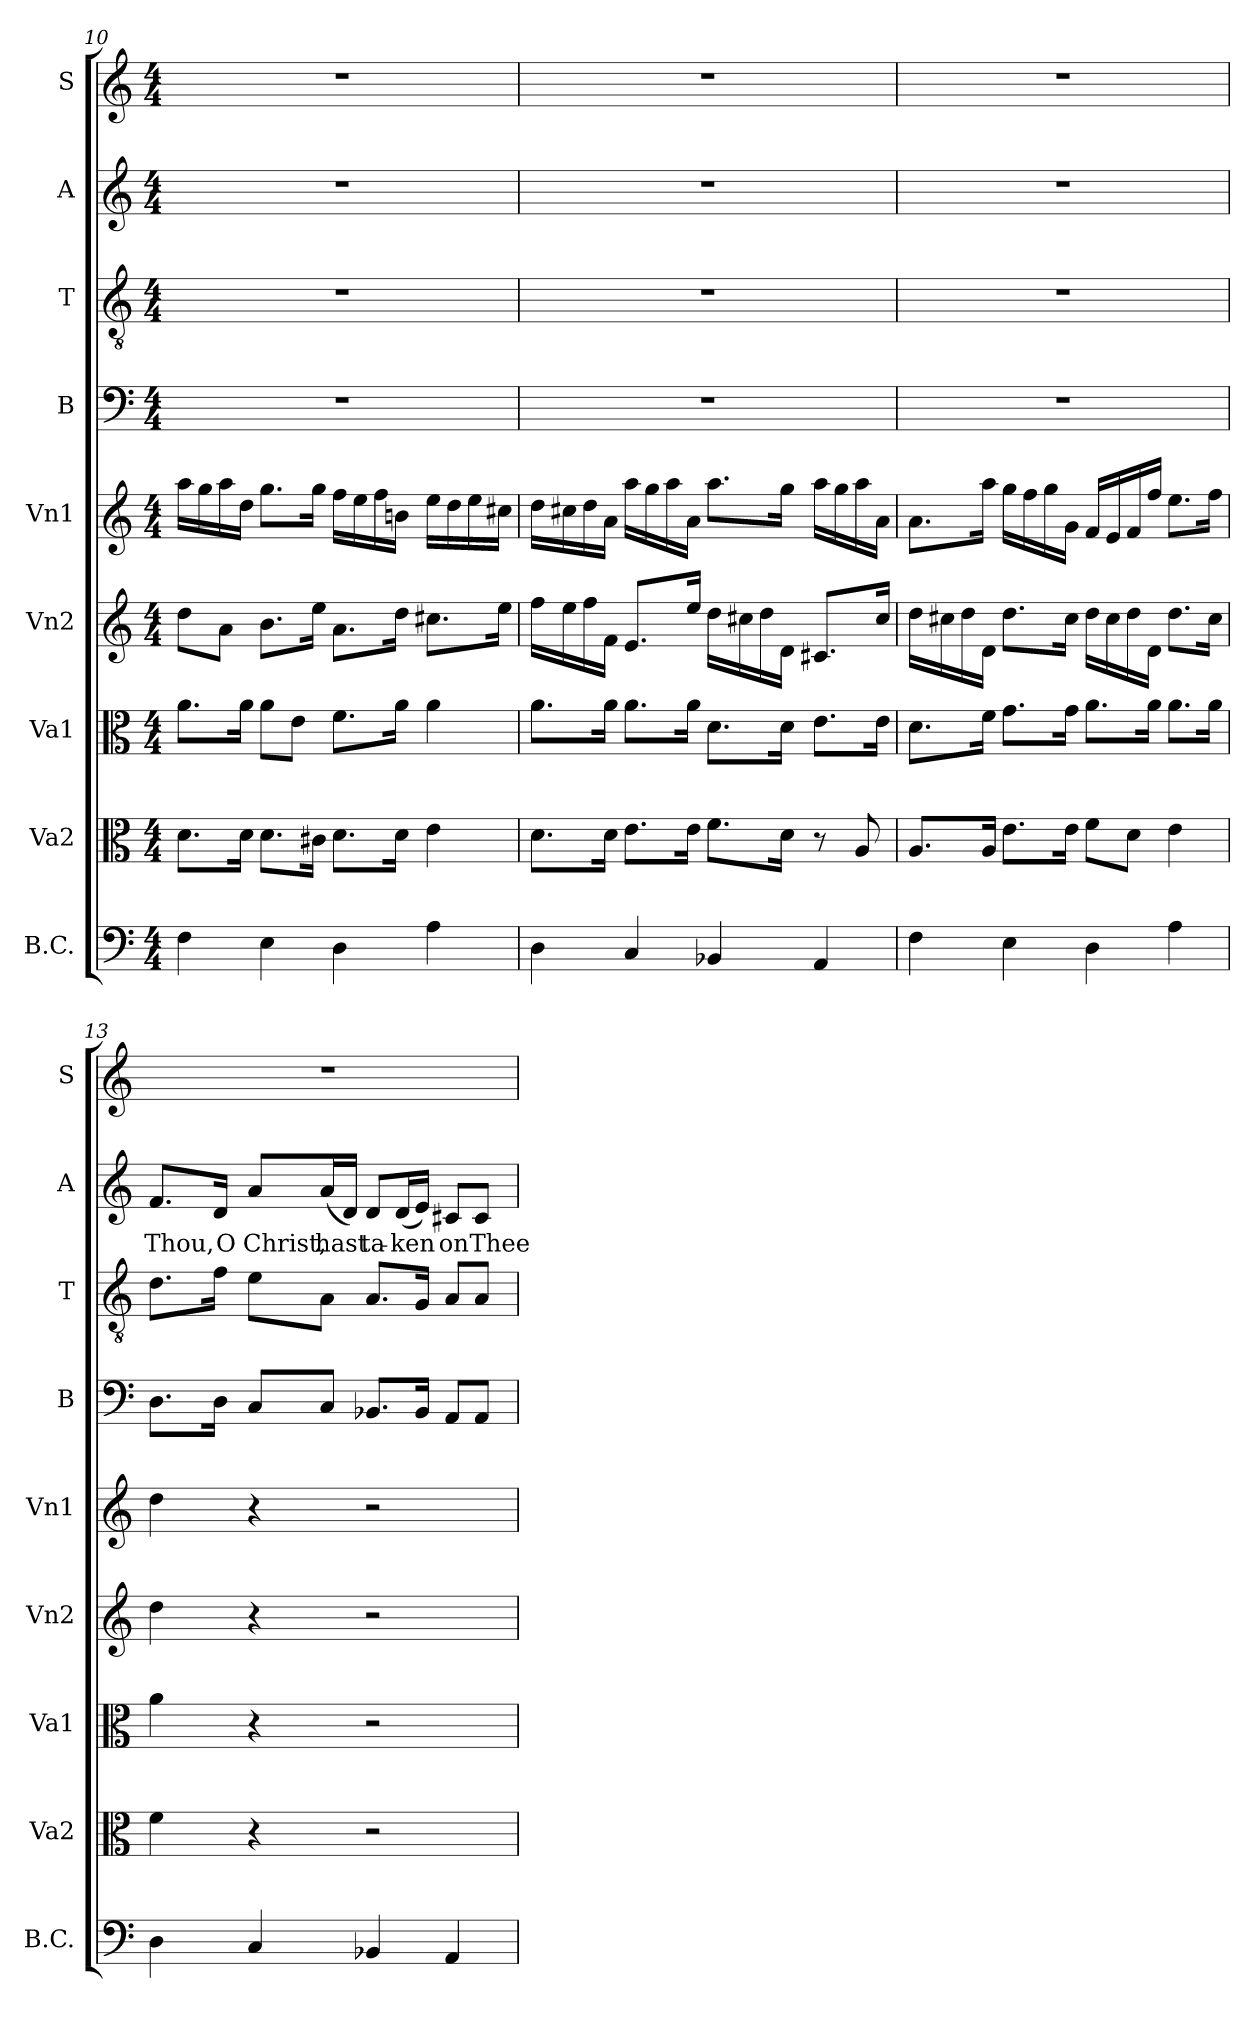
**kern	**kern	**kern	**kern	**kern	**kern	**kern	**kern	**text	**kern
*part9	*part8	*part7	*part6	*part5	*part4	*part3	*part2	*part2	*part1
*staff9	*staff8	*staff7	*staff6	*staff5	*staff4	*staff3	*staff2	*staff2	*staff1
*I"B.C.	*I"Va2	*I"Va1	*I"Vn2	*I"Vn1	*I"B	*I"T	*I"A	*	*I"S
*I'B.C.	*I'Va2	*I'Va1	*I'Vn2	*I'Vn1	*I'B	*I'T	*I'A	*	*I'S
*clefF4	*clefC3	*clefC3	*clefG2	*clefG2	*clefF4	*clefGv2	*clefG2	*	*clefG2
*	*	*	*	*	*	*ITrd7c12	*	*	*
*k[]	*k[]	*k[]	*k[]	*k[]	*k[]	*k[]	*k[]	*	*k[]
*C:	*C:	*C:	*C:	*C:	*C:	*C:	*C:	*	*C:
*M4/4	*M4/4	*M4/4	*M4/4	*M4/4	*M4/4	*M4/4	*M4/4	*	*M4/4
=10	=10	=10	=10	=10	=10	=10	=10	=10	=10
4Fi\	8.di\L	8.ai\L	8ddi\L	16aai\LL	1r	1r	1r	.	1r
.	.	.	.	16ggi\	.	.	.	.	.
.	.	.	8ai\J	16aai\	.	.	.	.	.
.	16di\Jk	16ai\Jk	.	16ddi\JJ	.	.	.	.	.
4Ei\	8.di\L	8ai\L	8.bi\L	8.ggi\L	.	.	.	.	.
.	.	8ei\J	.	.	.	.	.	.	.
.	16c#Xi\Jk	.	16eei\Jk	16ggi\Jk	.	.	.	.	.
4Di\	8.di\L	8.fi\L	8.ai\L	16ffi\LL	.	.	.	.	.
.	.	.	.	16eei\	.	.	.	.	.
.	.	.	.	16ffi\	.	.	.	.	.
.	16di\Jk	16ai\Jk	16ddi\Jk	16bni\JJ	.	.	.	.	.
4Ai\	4ei\	4ai\	8.cc#Xi\L	16eei\LL	.	.	.	.	.
.	.	.	.	16ddi\	.	.	.	.	.
.	.	.	.	16eei\	.	.	.	.	.
.	.	.	16eei\Jk	16cc#Xi\JJ	.	.	.	.	.
!!LO:PB:g=z
=11	=11	=11	=11	=11	=11	=11	=11	=11	=11
4Di\	8.di\L	8.ai\L	16ffi\LL	16ddi\LL	1r	1r	1r	.	1r
.	.	.	16eei\	16cc#Xi\	.	.	.	.	.
.	.	.	16ffi\	16ddi\	.	.	.	.	.
.	16di\Jk	16ai\Jk	16fi\JJ	16ai\JJ	.	.	.	.	.
4Ci/	8.ei\L	8.ai\L	8.ei/L	16aai\LL	.	.	.	.	.
.	.	.	.	16ggi\	.	.	.	.	.
.	.	.	.	16aai\	.	.	.	.	.
.	16ei\Jk	16ai\Jk	16eei/Jk	16ai\JJ	.	.	.	.	.
4BB-Xi/	8.fi\L	8.di\L	16ddi\LL	8.aai\L	.	.	.	.	.
.	.	.	16cc#Xi\	.	.	.	.	.	.
.	.	.	16ddi\	.	.	.	.	.	.
.	16di\Jk	16di\Jk	16di\JJ	16ggi\Jk	.	.	.	.	.
4AAi/	8r	8.ei\L	8.c#Xi/L	16aai\LL	.	.	.	.	.
.	.	.	.	16ggi\	.	.	.	.	.
.	8Ai/	.	.	16aai\	.	.	.	.	.
.	.	16ei\Jk	16cc#i/Jk	16ai\JJ	.	.	.	.	.
=12	=12	=12	=12	=12	=12	=12	=12	=12	=12
4Fi\	8.Ai/L	8.di\L	16ddi\LL	8.ai\L	1r	1r	1r	.	1r
.	.	.	16cc#Xi\	.	.	.	.	.	.
.	.	.	16ddi\	.	.	.	.	.	.
.	16Ai/Jk	16fi\Jk	16di\JJ	16aai\Jk	.	.	.	.	.
4Ei\	8.ei\L	8.gi\L	8.ddi\L	16ggi\LL	.	.	.	.	.
.	.	.	.	16ffi\	.	.	.	.	.
.	.	.	.	16ggi\	.	.	.	.	.
.	16ei\Jk	16gi\Jk	16cc#i\Jk	16gi\JJ	.	.	.	.	.
4Di\	8fi\L	8.ai\L	16ddi\LL	16fi/LL	.	.	.	.	.
.	.	.	16cc#i\	16ei/	.	.	.	.	.
.	8di\J	.	16ddi\	16fi/	.	.	.	.	.
.	.	16ai\Jk	16di\JJ	16ffi/JJ	.	.	.	.	.
4Ai\	4ei\	8.ai\L	8.ddi\L	8.eei\L	.	.	.	.	.
.	.	16ai\Jk	16cc#i\Jk	16ffi\Jk	.	.	.	.	.
!!LO:PB:g=z
=13	=13	=13	=13	=13	=13	=13	=13	=13	=13
!	!	!	!	!	!	!	!	!LO:LY:b:color=#000000	!
4Di\	4fi\	4ai\	4ddi\	4ddi\	8.Di\L	8.Di\L	8.fi/L	Thou,	1r
!	!	!	!	!	!	!	!	!LO:LY:b:color=#000000	!
.	.	.	.	.	16Di\Jk	16Fi\Jk	16di/Jk	O	.
!	!	!	!	!	!	!	!	!LO:LY:b:color=#000000	!
4Ci/	4r	4r	4r	4r	8Ci/L	8Ei\L	8ai/L	Christ,	.
!	!	!	!	!	!	!	!	!LO:LY:b:color=#000000	!
.	.	.	.	.	8Ci/J	8AAi\J	(16ai/L	hast	.
.	.	.	.	.	.	.	16di/JJ)	.	.
!	!	!	!	!	!	!	!	!LO:LY:b:color=#000000	!
4BB-Xi/	2r	2r	2r	2r	8.BB-Xi/L	8.AAi/L	8di/L	ta-	.
!	!	!	!	!	!	!	!	!LO:LY:b:color=#000000	!
.	.	.	.	.	.	.	(16di/L	-ken	.
.	.	.	.	.	16BB-i/Jk	16GGi/Jk	16ei/JJ)	.	.
!	!	!	!	!	!	!	!	!LO:LY:b:color=#000000	!
4AAi/	.	.	.	.	8AAi/L	8AAi/L	8c#Xi/L	on	.
!	!	!	!	!	!	!	!	!LO:LY:b:color=#000000	!
.	.	.	.	.	8AAi/J	8AAi/J	8c#i/J	Thee	.
=	=	=	=	=	=	=	=	=	=
*-	*-	*-	*-	*-	*-	*-	*-	*-	*-
